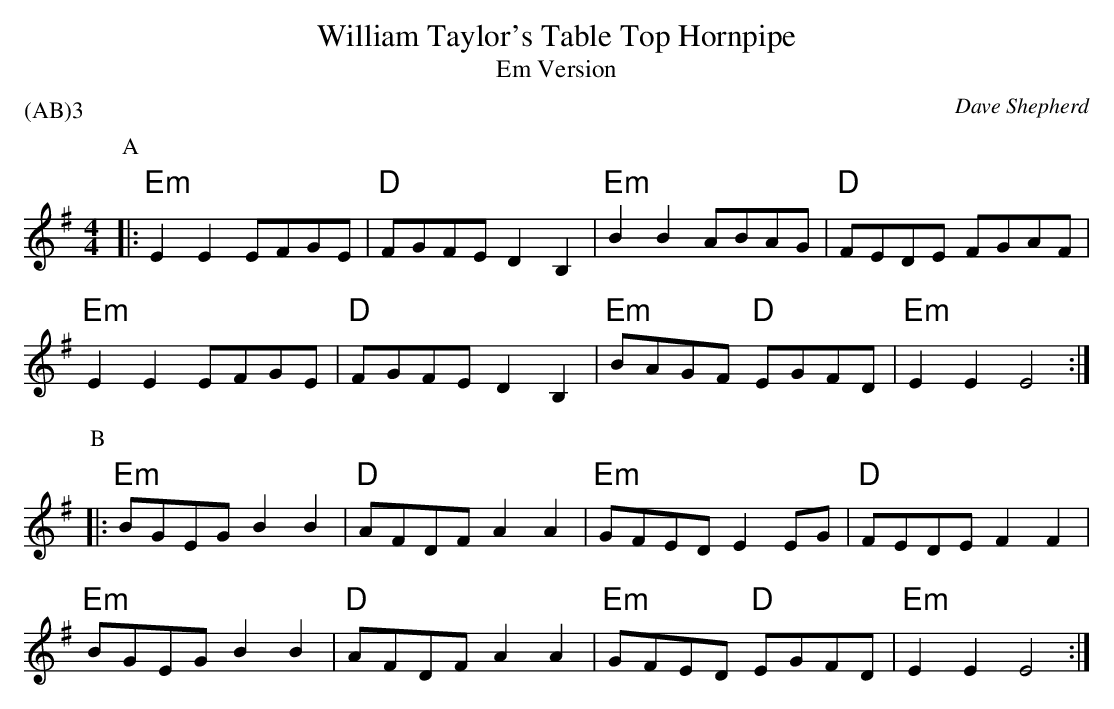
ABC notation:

X:1
T:William Taylor's Table Top Hornpipe
T:Em Version
P:(AB)3
M:4/4
L:1/8
C:Dave Shepherd
K:Em
P:A
|: "Em" E2 E2 EFGE | "D" FGFE D2 B,2 | "Em" B2 B2 ABAG | "D" FEDE FGAF |
"Em" E2 E2 EFGE | "D" FGFE D2 B,2 | "Em" BAGF "D" EGFD | "Em" E2 E2 E4 :|
P:B
|: "Em" BGEG B2 B2 | "D" AFDF A2 A2 | "Em" GFED E2 EG | "D" FEDE F2 F2 |
"Em" BGEG B2 B2 | "D" AFDF A2 A2 | "Em" GFED "D" EGFD | "Em" E2 E2 E4 :|
